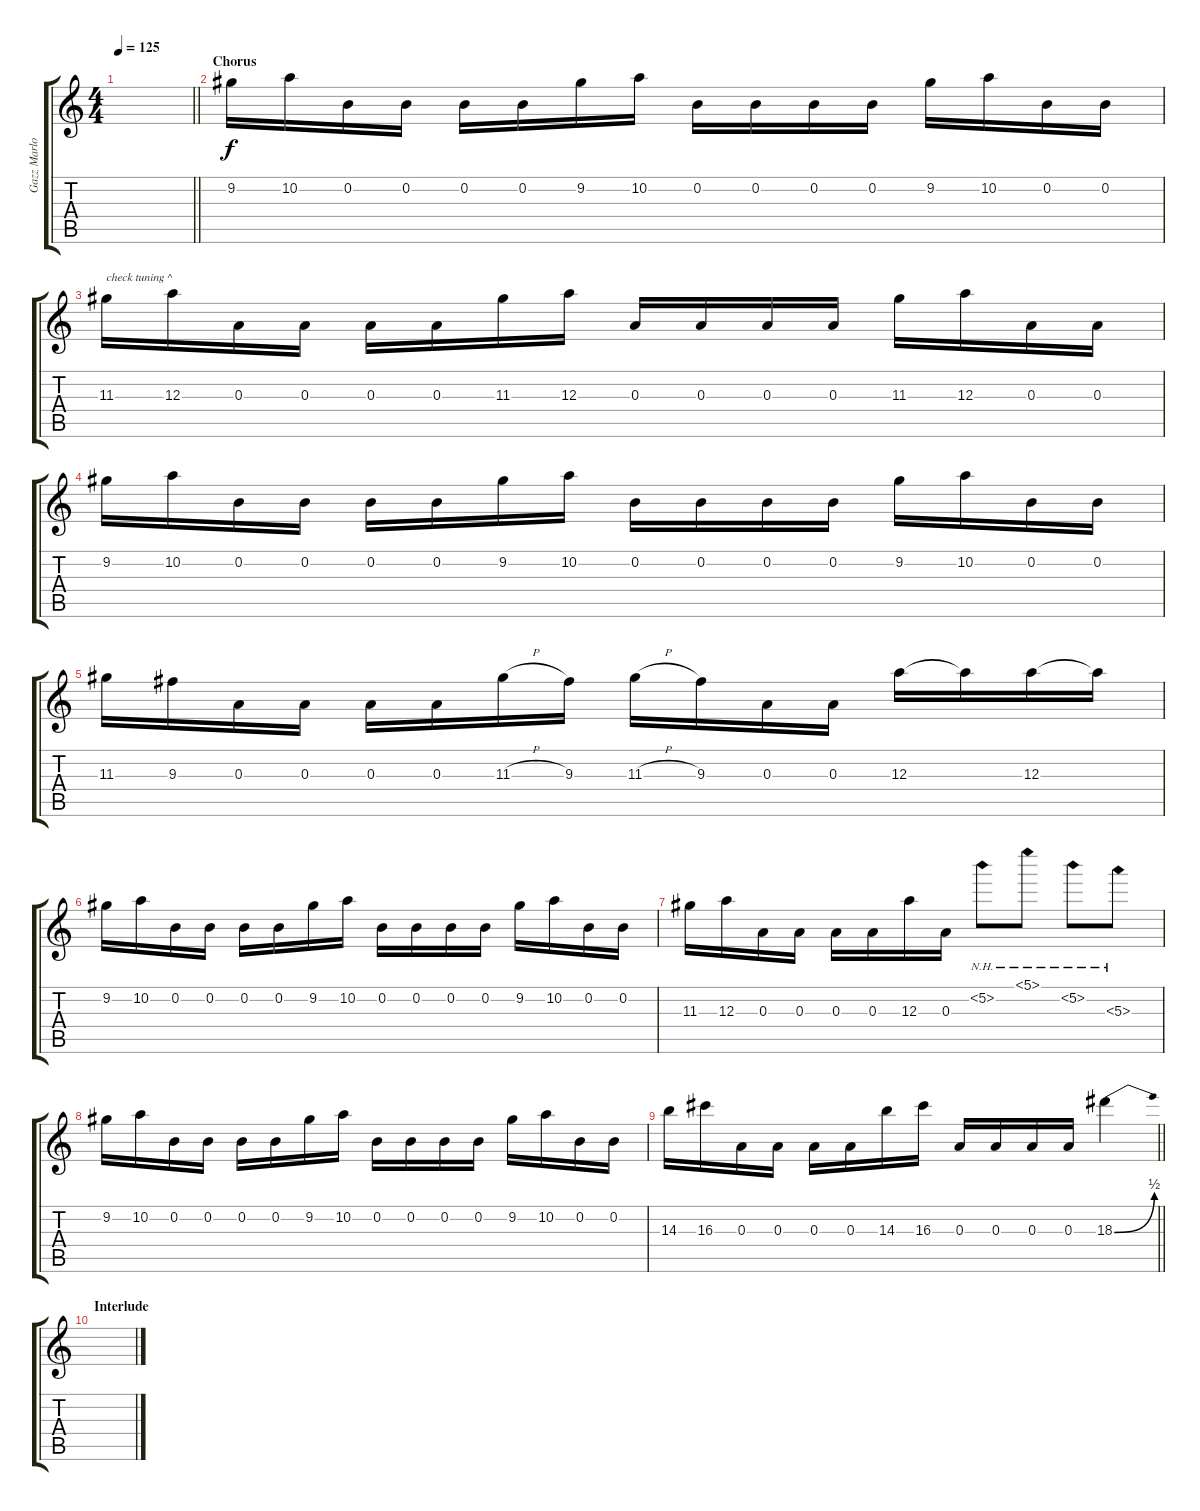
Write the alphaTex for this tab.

\track ("Gazz Marlow (Lead)" "Gazz Marlo") {instrument distortionguitar}
\staff {score tabs}
\tuning (E4 B3 A3 D3 A2 D2) {hide}
\ts (4 4)
\tempo 125
\clef g2
\barLineRight lightlight
\ks c
|
\section ("" "Chorus")
9.2.16 10.2.16 0.2.16 0.2.16 0.2.16 0.2.16 9.2.16 10.2.16 0.2.16 0.2.16 0.2.16 0.2.16 9.2.16 10.2.16 0.2.16 0.2.16 |
11.3.16{txt "check tuning ^"} 12.3.16 0.3.16 0.3.16 0.3.16 0.3.16 11.3.16 12.3.16 0.3.16 0.3.16 0.3.16 0.3.16 11.3.16 12.3.16 0.3.16 0.3.16 |
9.2.16 10.2.16 0.2.16 0.2.16 0.2.16 0.2.16 9.2.16 10.2.16 0.2.16 0.2.16 0.2.16 0.2.16 9.2.16 10.2.16 0.2.16 0.2.16 |
11.3.16 9.3.16 0.3.16 0.3.16 0.3.16 0.3.16 11.3{h}.16 9.3.16 11.3{h}.16 9.3.16 0.3.16 0.3.16 12.3.16 12.3{t}.16 12.3.16 12.3{t}.16 |
9.2.16 10.2.16 0.2.16 0.2.16 0.2.16 0.2.16 9.2.16 10.2.16 0.2.16 0.2.16 0.2.16 0.2.16 9.2.16 10.2.16 0.2.16 0.2.16 |
11.3.16 12.3.16 0.3.16 0.3.16 0.3.16 0.3.16 12.3.16 0.3.16 5.2{nh}.8 5.1{nh}.8 5.2{nh}.8 5.3{nh}.8 |
9.2.16 10.2.16 0.2.16 0.2.16 0.2.16 0.2.16 9.2.16 10.2.16 0.2.16 0.2.16 0.2.16 0.2.16 9.2.16 10.2.16 0.2.16 0.2.16 |
\barLineRight lightlight
14.3.16 16.3.16 0.3.16 0.3.16 0.3.16 0.3.16 14.3.16 16.3.16 0.3.16 0.3.16 0.3.16 0.3.16 18.3{be (bend 0 0 60 2)}.4 |
\section ("" "Interlude")
